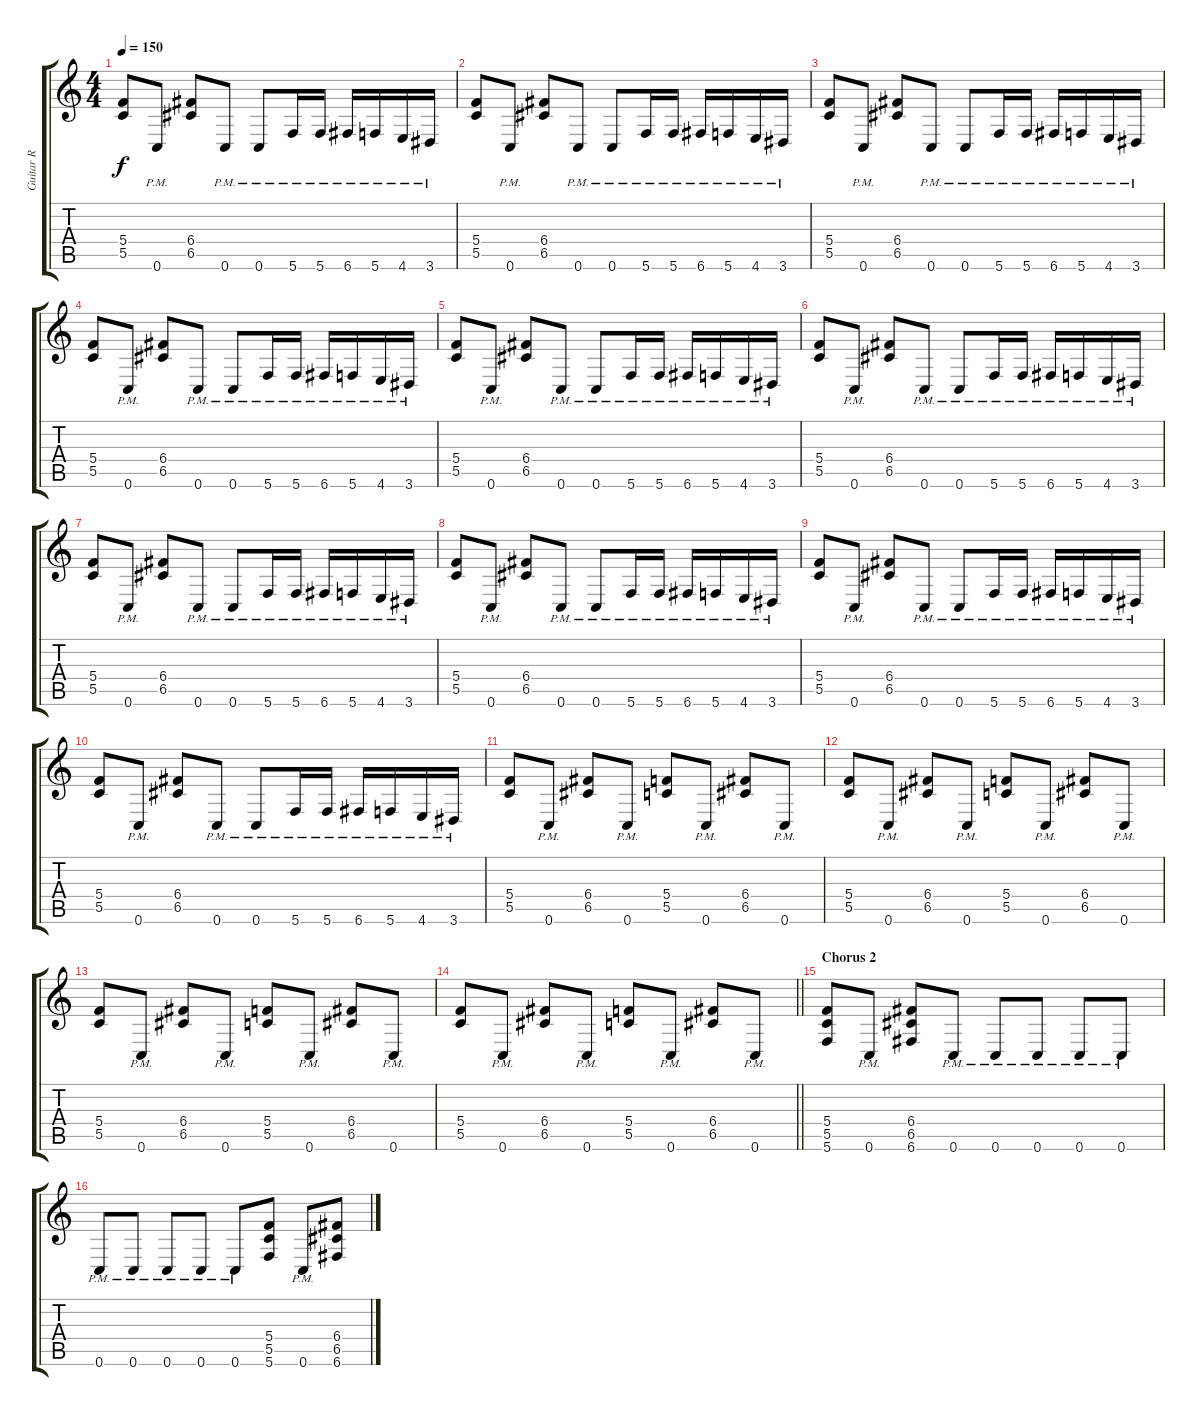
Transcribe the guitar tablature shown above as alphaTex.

\track ("Guitar R" "Guitar R") {instrument overdrivenguitar}
\staff {score tabs}
\tuning (D4 A3 F3 C3 G2 C2) {hide}
\ts (4 4)
\tempo 150
\clef g2
\ks c
(5.4 5.5).8{dy f} 0.6{pm}.8 (6.4 6.5).8 0.6{pm}.8 0.6{pm}.8 5.6{pm}.16 5.6{pm}.16 6.6{pm}.16 5.6{pm}.16 4.6{pm}.16 3.6{pm}.16 |
(5.4 5.5).8 0.6{pm}.8 (6.4 6.5).8 0.6{pm}.8 0.6{pm}.8 5.6{pm}.16 5.6{pm}.16 6.6{pm}.16 5.6{pm}.16 4.6{pm}.16 3.6{pm}.16 |
(5.4 5.5).8 0.6{pm}.8 (6.4 6.5).8 0.6{pm}.8 0.6{pm}.8 5.6{pm}.16 5.6{pm}.16 6.6{pm}.16 5.6{pm}.16 4.6{pm}.16 3.6{pm}.16 |
(5.4 5.5).8 0.6{pm}.8 (6.4 6.5).8 0.6{pm}.8 0.6{pm}.8 5.6{pm}.16 5.6{pm}.16 6.6{pm}.16 5.6{pm}.16 4.6{pm}.16 3.6{pm}.16 |
(5.4 5.5).8 0.6{pm}.8 (6.4 6.5).8 0.6{pm}.8 0.6{pm}.8 5.6{pm}.16 5.6{pm}.16 6.6{pm}.16 5.6{pm}.16 4.6{pm}.16 3.6{pm}.16 |
(5.4 5.5).8 0.6{pm}.8 (6.4 6.5).8 0.6{pm}.8 0.6{pm}.8 5.6{pm}.16 5.6{pm}.16 6.6{pm}.16 5.6{pm}.16 4.6{pm}.16 3.6{pm}.16 |
(5.4 5.5).8 0.6{pm}.8 (6.4 6.5).8 0.6{pm}.8 0.6{pm}.8 5.6{pm}.16 5.6{pm}.16 6.6{pm}.16 5.6{pm}.16 4.6{pm}.16 3.6{pm}.16 |
(5.4 5.5).8 0.6{pm}.8 (6.4 6.5).8 0.6{pm}.8 0.6{pm}.8 5.6{pm}.16 5.6{pm}.16 6.6{pm}.16 5.6{pm}.16 4.6{pm}.16 3.6{pm}.16 |
(5.4 5.5).8 0.6{pm}.8 (6.4 6.5).8 0.6{pm}.8 0.6{pm}.8 5.6{pm}.16 5.6{pm}.16 6.6{pm}.16 5.6{pm}.16 4.6{pm}.16 3.6{pm}.16 |
(5.4 5.5).8 0.6{pm}.8 (6.4 6.5).8 0.6{pm}.8 0.6{pm}.8 5.6{pm}.16 5.6{pm}.16 6.6{pm}.16 5.6{pm}.16 4.6{pm}.16 3.6{pm}.16 |
(5.4 5.5).8 0.6{pm}.8 (6.4 6.5).8 0.6{pm}.8 (5.4 5.5).8 0.6{pm}.8 (6.4 6.5).8 0.6{pm}.8 |
(5.4 5.5).8 0.6{pm}.8 (6.4 6.5).8 0.6{pm}.8 (5.4 5.5).8 0.6{pm}.8 (6.4 6.5).8 0.6{pm}.8 |
(5.4 5.5).8 0.6{pm}.8 (6.4 6.5).8 0.6{pm}.8 (5.4 5.5).8 0.6{pm}.8 (6.4 6.5).8 0.6{pm}.8 |
\barLineRight lightlight
(5.4 5.5).8 0.6{pm}.8 (6.4 6.5).8 0.6{pm}.8 (5.4 5.5).8 0.6{pm}.8 (6.4 6.5).8 0.6{pm}.8 |
\section ("" "Chorus 2")
(5.4 5.5 5.6).8 0.6{pm}.8 (6.4 6.5 6.6).8 0.6{pm}.8 0.6{pm}.8 0.6{pm}.8 0.6{pm}.8 0.6{pm}.8 |
0.6{pm}.8 0.6{pm}.8 0.6{pm}.8 0.6{pm}.8 0.6{pm}.8 (5.4 5.5 5.6).8 0.6{pm}.8 (6.4 6.5 6.6).8
